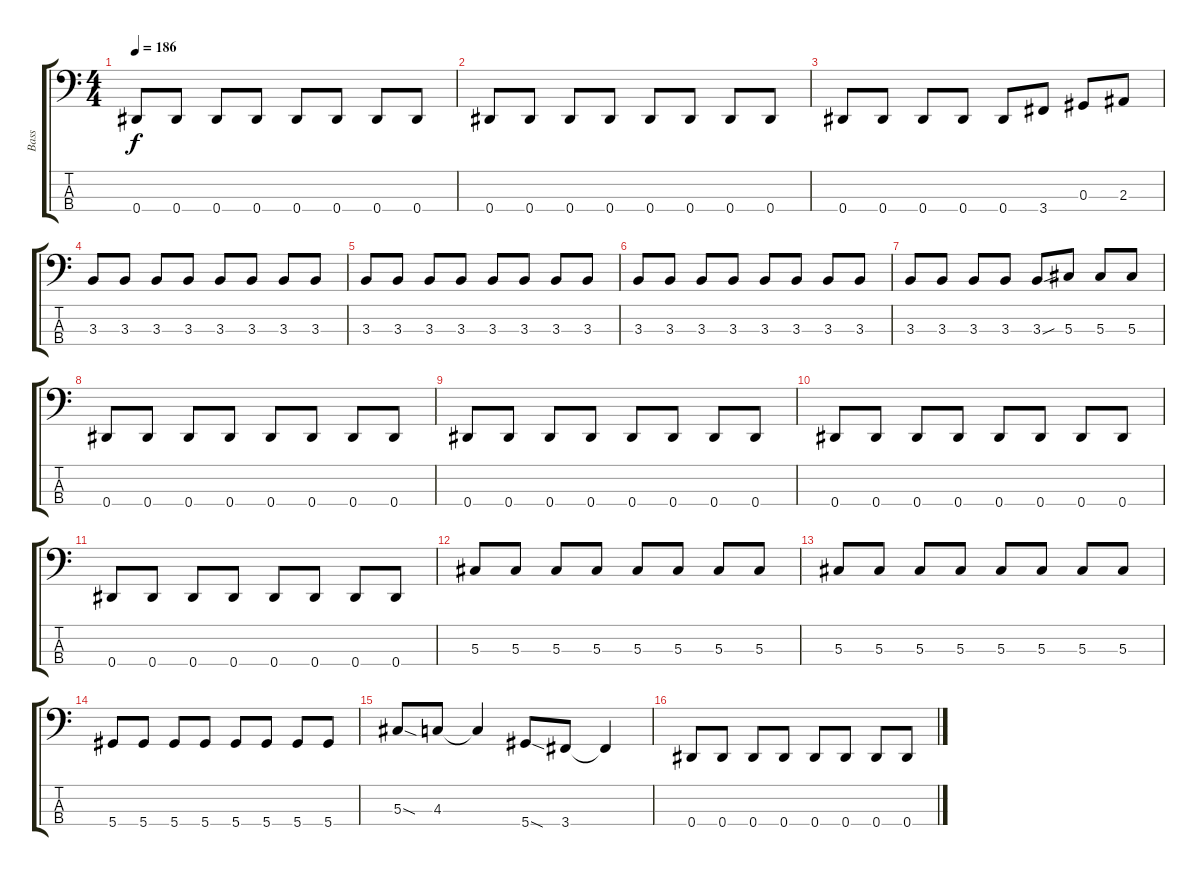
\track ("Bass" "Bass") {instrument electricbassfinger}
\staff {score tabs}
\tuning (Gb2 Db2 Ab1 Eb1) {hide}
\ts (4 4)
\tempo 186
\clef f4
\ks c
0.4.8{dy f} 0.4.8 0.4.8 0.4.8 0.4.8 0.4.8 0.4.8 0.4.8 |
0.4.8 0.4.8 0.4.8 0.4.8 0.4.8 0.4.8 0.4.8 0.4.8 |
0.4.8 0.4.8 0.4.8 0.4.8 0.4.8 3.4.8 0.3.8 2.3.8 |
3.3.8 3.3.8 3.3.8 3.3.8 3.3.8 3.3.8 3.3.8 3.3.8 |
3.3.8 3.3.8 3.3.8 3.3.8 3.3.8 3.3.8 3.3.8 3.3.8 |
3.3.8 3.3.8 3.3.8 3.3.8 3.3.8 3.3.8 3.3.8 3.3.8 |
3.3.8 3.3.8 3.3.8 3.3.8 3.3{sou}.8 5.3.8 5.3.8 5.3.8 |
0.4.8 0.4.8 0.4.8 0.4.8 0.4.8 0.4.8 0.4.8 0.4.8 |
0.4.8 0.4.8 0.4.8 0.4.8 0.4.8 0.4.8 0.4.8 0.4.8 |
0.4.8 0.4.8 0.4.8 0.4.8 0.4.8 0.4.8 0.4.8 0.4.8 |
0.4.8 0.4.8 0.4.8 0.4.8 0.4.8 0.4.8 0.4.8 0.4.8 |
5.3.8 5.3.8 5.3.8 5.3.8 5.3.8 5.3.8 5.3.8 5.3.8 |
5.3.8 5.3.8 5.3.8 5.3.8 5.3.8 5.3.8 5.3.8 5.3.8 |
5.4.8 5.4.8 5.4.8 5.4.8 5.4.8 5.4.8 5.4.8 5.4.8 |
5.3{sod}.8 4.3.8 4.3{t}.4 5.4{sod}.8 3.4.8 3.4{t}.4 |
0.4.8 0.4.8 0.4.8 0.4.8 0.4.8 0.4.8 0.4.8 0.4.8
